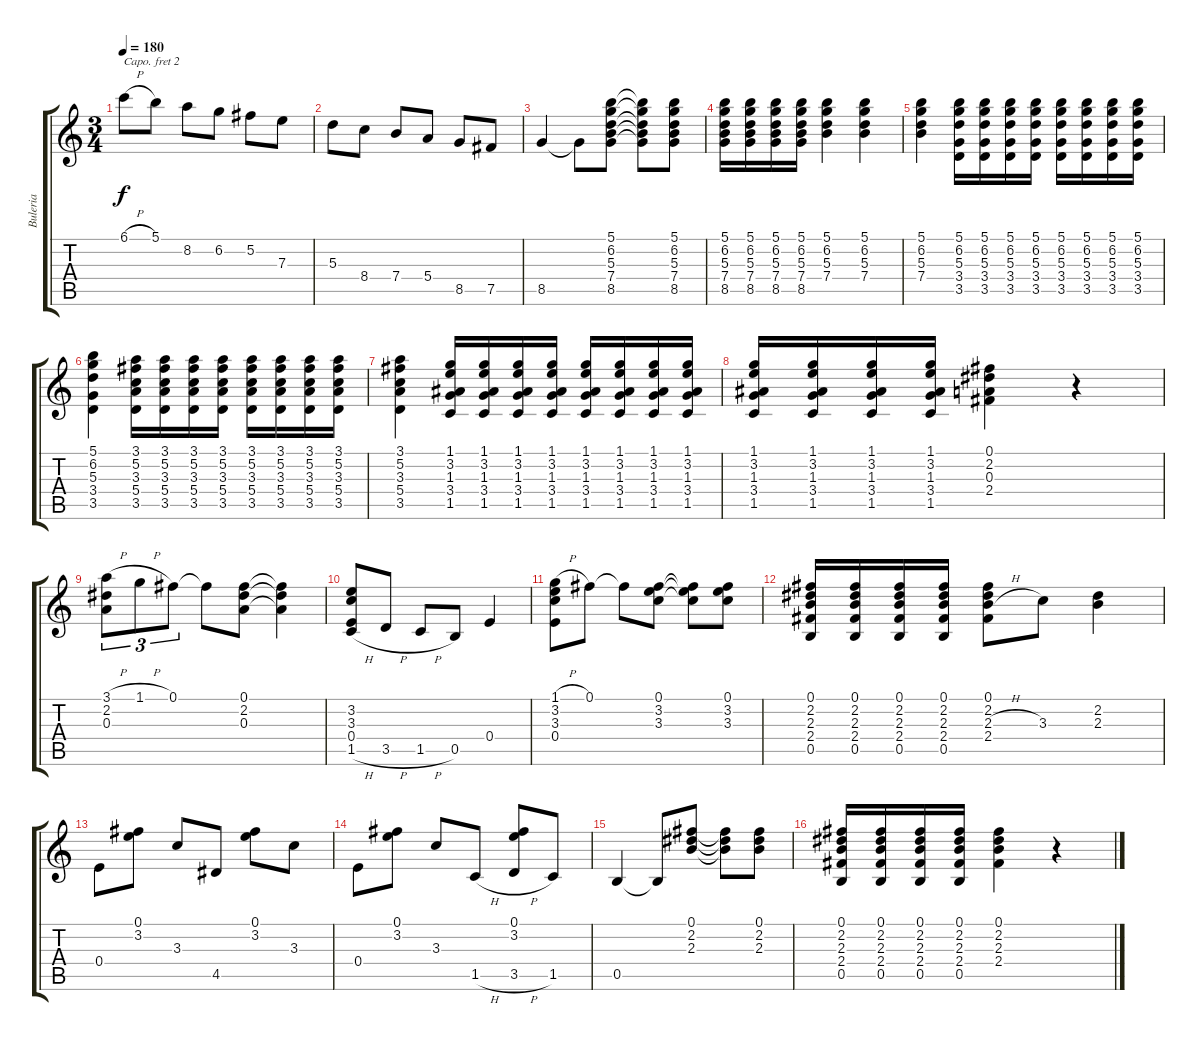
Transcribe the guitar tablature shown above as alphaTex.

\track ("Buleria" "Buleria") {instrument acousticguitarnylon}
\staff {score tabs}
\capo 2
\tuning (E4 B3 G3 D3 A2 E2) {hide}
\ts (3 4)
\tempo 180
\clef g2
\ks c
6.1{h}.8{dy f} 5.1.8 8.2.8 6.2.8 5.2.8 7.3.8 |
5.3.8 8.4.8 7.4.8 5.4.8 8.5.8 7.5.8 |
8.5.4 8.5{t}.8 (5.1 6.2 5.3 7.4 8.5).8 (5.1{t} 6.2{t} 5.3{t} 7.4{t} 8.5{t}).8 (5.1 6.2 5.3 7.4 8.5).8 |
(5.1 6.2 5.3 7.4 8.5).16 (5.1 6.2 5.3 7.4 8.5).16 (5.1 6.2 5.3 7.4 8.5).16 (5.1 6.2 5.3 7.4 8.5).16 (5.1 6.2 5.3 7.4).4 (5.1 6.2 5.3 7.4).4 |
(5.1 6.2 5.3 7.4).4 (5.1 6.2 5.3 3.4 3.5).16 (5.1 6.2 5.3 3.4 3.5).16 (5.1 6.2 5.3 3.4 3.5).16 (5.1 6.2 5.3 3.4 3.5).16 (5.1 6.2 5.3 3.4 3.5).16 (5.1 6.2 5.3 3.4 3.5).16 (5.1 6.2 5.3 3.4 3.5).16 (5.1 6.2 5.3 3.4 3.5).16 |
(5.1 6.2 5.3 3.4 3.5).4 (3.1 5.2 3.3 5.4 3.5).16 (3.1 5.2 3.3 5.4 3.5).16 (3.1 5.2 3.3 5.4 3.5).16 (3.1 5.2 3.3 5.4 3.5).16 (3.1 5.2 3.3 5.4 3.5).16 (3.1 5.2 3.3 5.4 3.5).16 (3.1 5.2 3.3 5.4 3.5).16 (3.1 5.2 3.3 5.4 3.5).16 |
(3.1 5.2 3.3 5.4 3.5).4 (1.1 3.2 1.3 3.4 1.5).16 (1.1 3.2 1.3 3.4 1.5).16 (1.1 3.2 1.3 3.4 1.5).16 (1.1 3.2 1.3 3.4 1.5).16 (1.1 3.2 1.3 3.4 1.5).16 (1.1 3.2 1.3 3.4 1.5).16 (1.1 3.2 1.3 3.4 1.5).16 (1.1 3.2 1.3 3.4 1.5).16 |
(1.1 3.2 1.3 3.4 1.5).16 (1.1 3.2 1.3 3.4 1.5).16 (1.1 3.2 1.3 3.4 1.5).16 (1.1 3.2 1.3 3.4 1.5).16 (0.1 2.2 0.3 2.4).4 r.4 |
(3.1{h} 2.2 0.3).8{tu (3 2)} 1.1{h}.8{tu (3 2)} 0.1.8{tu (3 2)} 0.1{t}.8 (0.1 2.2 0.3).8 (0.1{t} 2.2{t} 0.3{t}).4 |
(3.2 3.3 0.4 1.5{h}).8 3.5{h}.8 1.5{h}.8 0.5.8 0.4.4 |
(1.1{h} 3.2 3.3 0.4).8 0.1.8 0.1{t}.8 (0.1 3.2 3.3).8 (0.1{t} 3.2{t} 3.3{t}).8 (0.1 3.2 3.3).8 |
(0.1 2.2 2.3 2.4 0.5).16 (0.1 2.2 2.3 2.4 0.5).16 (0.1 2.2 2.3 2.4 0.5).16 (0.1 2.2 2.3 2.4 0.5).16 (0.1 2.2 2.3{h} 2.4).8 3.3.8 (2.2 2.3).4 |
0.4.8 (0.1 3.2).8 3.3.8 4.5.8 (0.1 3.2).8 3.3.8 |
0.4.8 (0.1 3.2).8 3.3.8 1.5{h}.8 (0.1 3.2 3.5{h}).8 1.5.8 |
0.5.4 0.5{t}.8 (0.1 2.2 2.3).8 (0.1{t} 2.2{t} 2.3{t}).8 (0.1 2.2 2.3).8 |
(0.1 2.2 2.3 2.4 0.5).16 (0.1 2.2 2.3 2.4 0.5).16 (0.1 2.2 2.3 2.4 0.5).16 (0.1 2.2 2.3 2.4 0.5).16 (0.1 2.2 2.3 2.4).4 r.4
